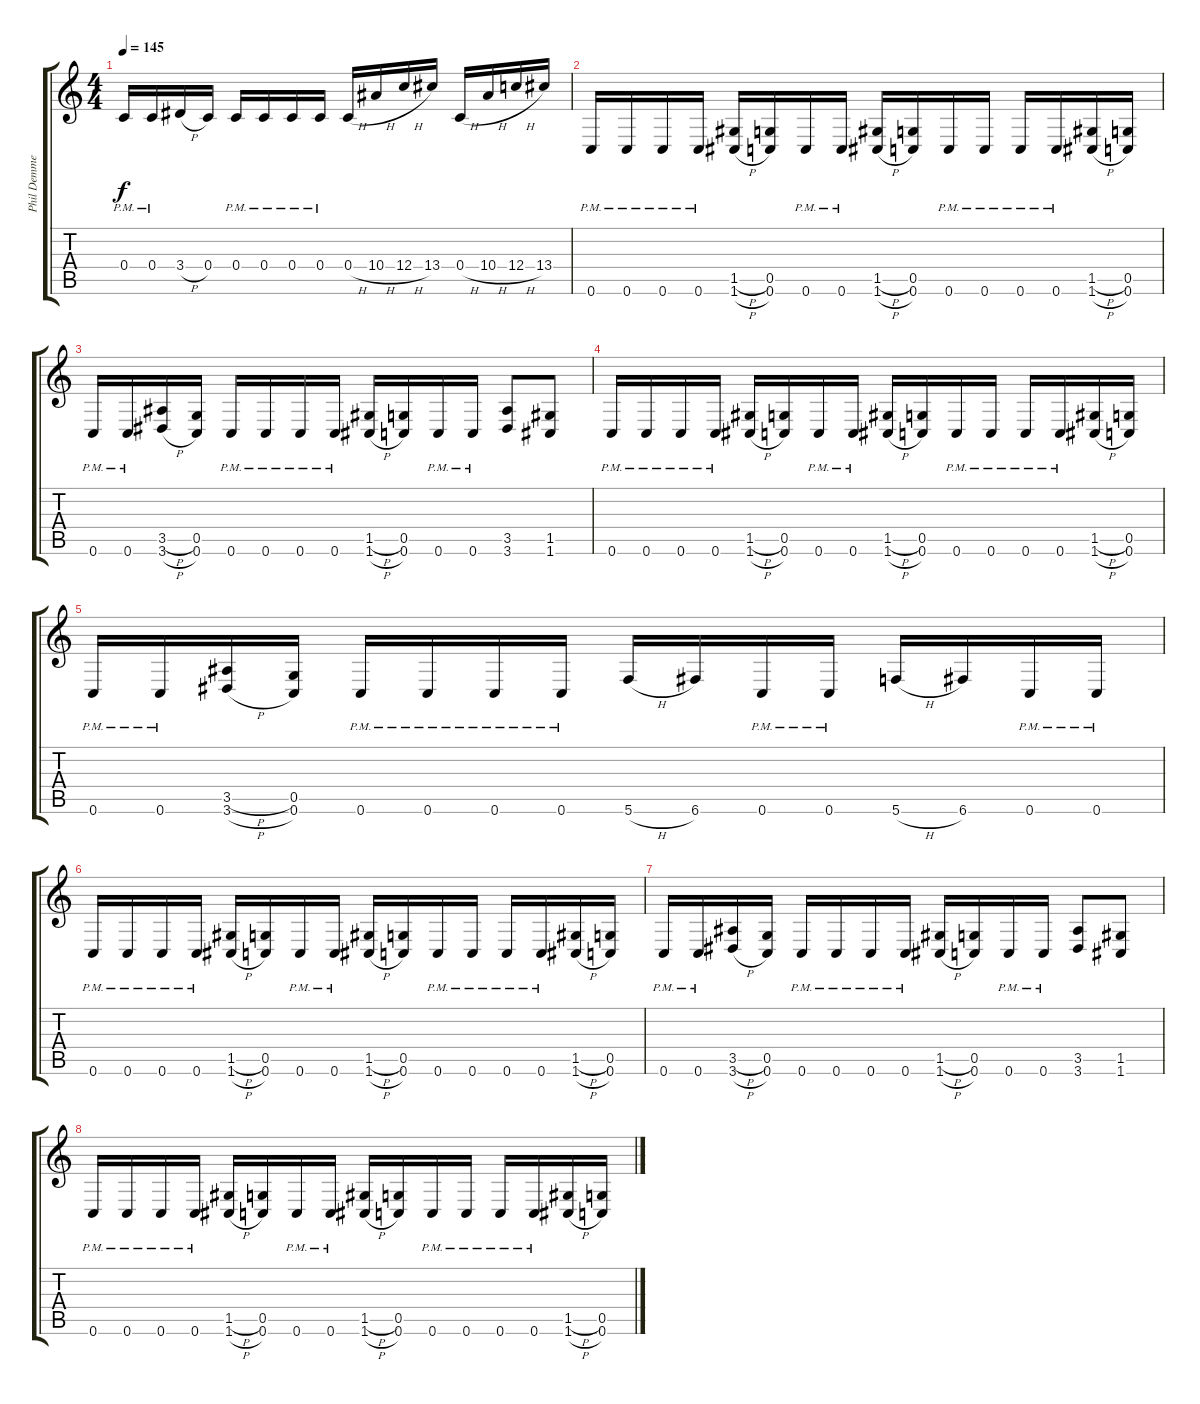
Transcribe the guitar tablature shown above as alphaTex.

\track ("Phil Demmel" "Phil Demme") {instrument distortionguitar}
\staff {score tabs}
\tuning (D4 A3 F3 C3 G2 C2) {hide}
\ts (4 4)
\tempo 145
\clef g2
\ks c
0.4{pm}.16{dy f} 0.4{pm}.16 3.4{h}.16 0.4.16 0.4{pm}.16 0.4{pm}.16 0.4{pm}.16 0.4{pm}.16 0.4{h}.16 10.4{h}.16 12.4{h}.16 13.4.16 0.4{h}.16 10.4{h}.16 12.4{h}.16 13.4.16 |
0.6{pm}.16 0.6{pm}.16 0.6{pm}.16 0.6{pm}.16 (1.5{h} 1.6{h}).16 (0.5 0.6).16 0.6{pm}.16 0.6{pm}.16 (1.5{h} 1.6{h}).16 (0.5 0.6).16 0.6{pm}.16 0.6{pm}.16 0.6{pm}.16 0.6{pm}.16 (1.5{h} 1.6{h}).16 (0.5 0.6).16 |
0.6{pm}.16 0.6{pm}.16 (3.5{h} 3.6{h}).16 (0.5 0.6).16 0.6{pm}.16 0.6{pm}.16 0.6{pm}.16 0.6{pm}.16 (1.5{h} 1.6{h}).16 (0.5 0.6).16 0.6{pm}.16 0.6{pm}.16 (3.5 3.6).8 (1.5 1.6).8 |
0.6{pm}.16 0.6{pm}.16 0.6{pm}.16 0.6{pm}.16 (1.5{h} 1.6{h}).16 (0.5 0.6).16 0.6{pm}.16 0.6{pm}.16 (1.5{h} 1.6{h}).16 (0.5 0.6).16 0.6{pm}.16 0.6{pm}.16 0.6{pm}.16 0.6{pm}.16 (1.5{h} 1.6{h}).16 (0.5 0.6).16 |
0.6{pm}.16 0.6{pm}.16 (3.5{h} 3.6{h}).16 (0.5 0.6).16 0.6{pm}.16 0.6{pm}.16 0.6{pm}.16 0.6{pm}.16 5.6{h}.16 6.6.16 0.6{pm}.16 0.6{pm}.16 5.6{h}.16 6.6.16 0.6{pm}.16 0.6{pm}.16 |
0.6{pm}.16 0.6{pm}.16 0.6{pm}.16 0.6{pm}.16 (1.5{h} 1.6{h}).16 (0.5 0.6).16 0.6{pm}.16 0.6{pm}.16 (1.5{h} 1.6{h}).16 (0.5 0.6).16 0.6{pm}.16 0.6{pm}.16 0.6{pm}.16 0.6{pm}.16 (1.5{h} 1.6{h}).16 (0.5 0.6).16 |
0.6{pm}.16 0.6{pm}.16 (3.5{h} 3.6{h}).16 (0.5 0.6).16 0.6{pm}.16 0.6{pm}.16 0.6{pm}.16 0.6{pm}.16 (1.5{h} 1.6{h}).16 (0.5 0.6).16 0.6{pm}.16 0.6{pm}.16 (3.5 3.6).8 (1.5 1.6).8 |
0.6{pm}.16 0.6{pm}.16 0.6{pm}.16 0.6{pm}.16 (1.5{h} 1.6{h}).16 (0.5 0.6).16 0.6{pm}.16 0.6{pm}.16 (1.5{h} 1.6{h}).16 (0.5 0.6).16 0.6{pm}.16 0.6{pm}.16 0.6{pm}.16 0.6{pm}.16 (1.5{h} 1.6{h}).16 (0.5 0.6).16
